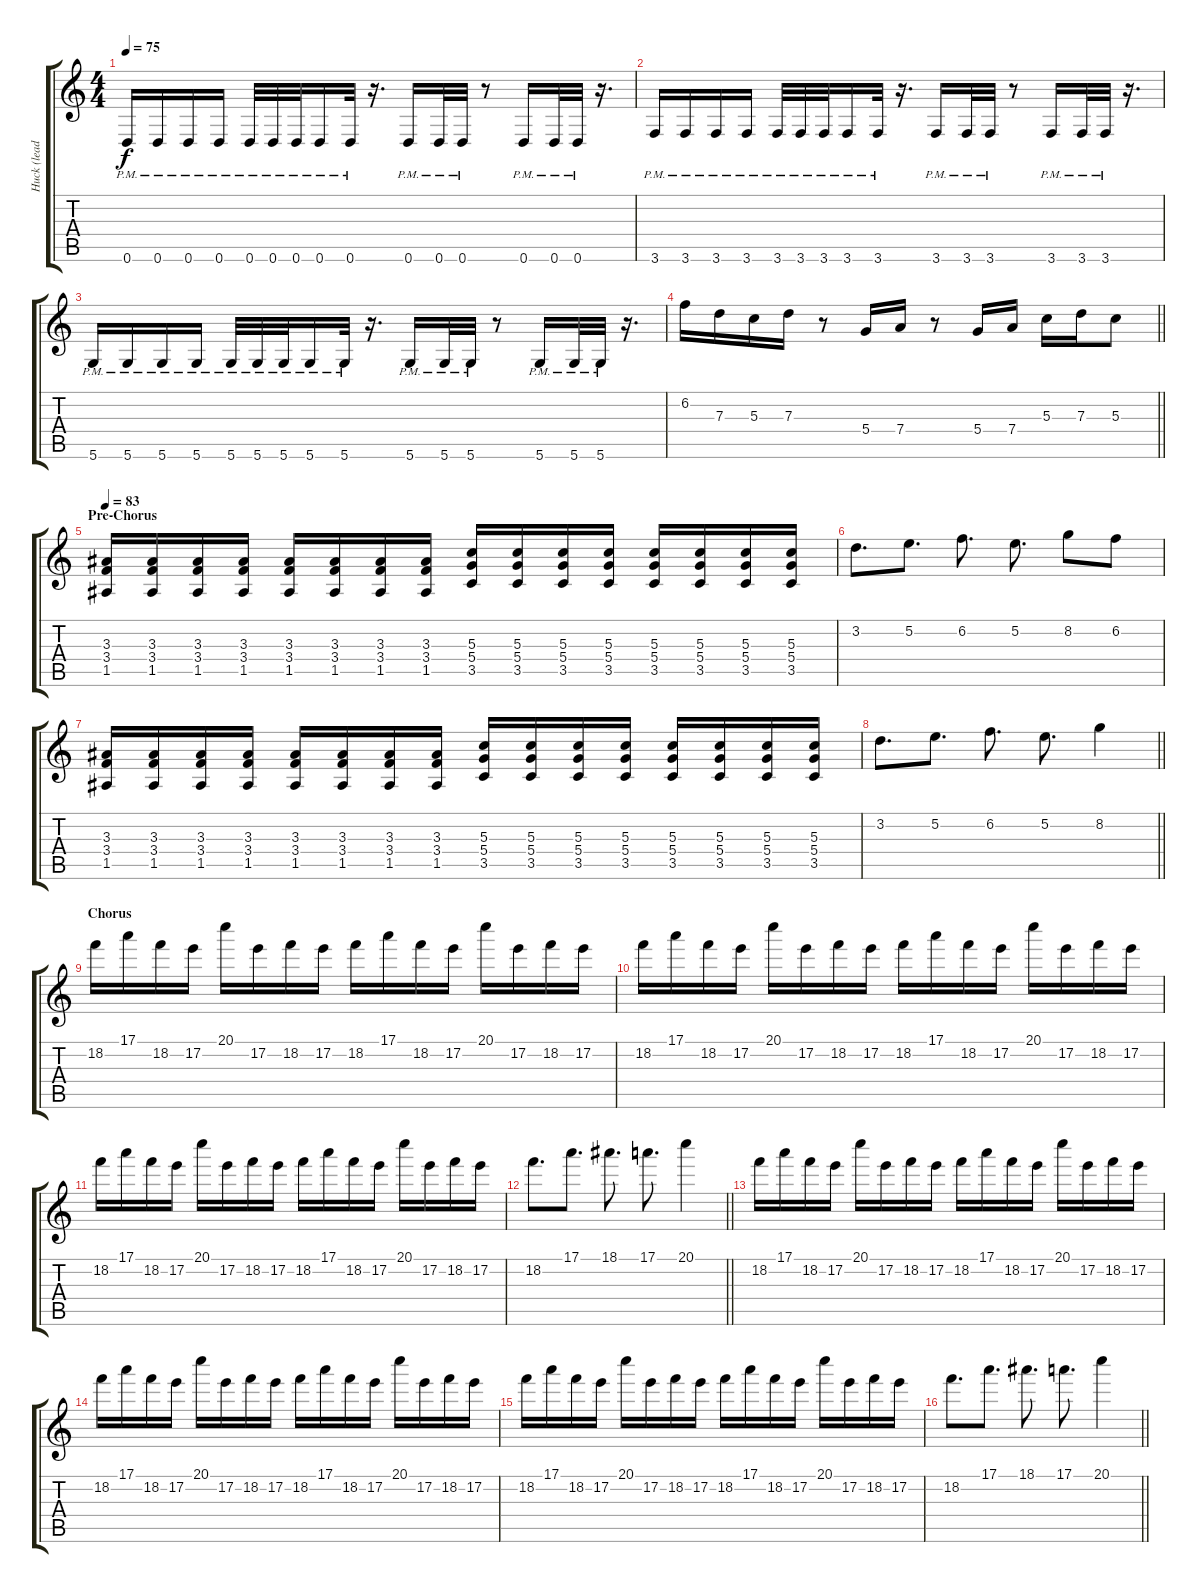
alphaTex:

\track ("Huck (lead II)" "Huck (lead") {instrument overdrivenguitar}
\staff {score tabs}
\tuning (E4 B3 G3 D3 A2 D2) {hide}
\ts (4 4)
\tempo 75
\clef g2
\ks c
0.6{pm}.16{dy f} 0.6{pm}.16 0.6{pm}.16 0.6{pm}.16 0.6{pm}.32 0.6{pm}.32 0.6{pm}.32 0.6{pm}.16 0.6{pm}.32 r.16{d} 0.6{pm}.16 0.6{pm}.32 0.6{pm}.32 r.8 0.6{pm}.16 0.6{pm}.32 0.6{pm}.32 r.16{d} |
3.6{pm}.16 3.6{pm}.16 3.6{pm}.16 3.6{pm}.16 3.6{pm}.32 3.6{pm}.32 3.6{pm}.32 3.6{pm}.16 3.6{pm}.32 r.16{d} 3.6{pm}.16 3.6{pm}.32 3.6{pm}.32 r.8 3.6{pm}.16 3.6{pm}.32 3.6{pm}.32 r.16{d} |
5.6{pm}.16 5.6{pm}.16 5.6{pm}.16 5.6{pm}.16 5.6{pm}.32 5.6{pm}.32 5.6{pm}.32 5.6{pm}.16 5.6{pm}.32 r.16{d} 5.6{pm}.16 5.6{pm}.32 5.6{pm}.32 r.8 5.6{pm}.16 5.6{pm}.32 5.6{pm}.32 r.16{d} |
\barLineRight lightlight
6.2.16 7.3.16 5.3.16 7.3.16 r.8 5.4.16 7.4.16 r.8 5.4.16 7.4.16 5.3.16 7.3.16 5.3.8 |
\section ("" "Pre-Chorus")
\tempo 83
(3.3 3.4 1.5).16 (3.3 3.4 1.5).16 (3.3 3.4 1.5).16 (3.3 3.4 1.5).16 (3.3 3.4 1.5).16 (3.3 3.4 1.5).16 (3.3 3.4 1.5).16 (3.3 3.4 1.5).16 (5.3 5.4 3.5).16 (5.3 5.4 3.5).16 (5.3 5.4 3.5).16 (5.3 5.4 3.5).16 (5.3 5.4 3.5).16 (5.3 5.4 3.5).16 (5.3 5.4 3.5).16 (5.3 5.4 3.5).16 |
3.2.8{d} 5.2.8{d} 6.2.8{d} 5.2.8{d} 8.2.8 6.2.8 |
(3.3 3.4 1.5).16 (3.3 3.4 1.5).16 (3.3 3.4 1.5).16 (3.3 3.4 1.5).16 (3.3 3.4 1.5).16 (3.3 3.4 1.5).16 (3.3 3.4 1.5).16 (3.3 3.4 1.5).16 (5.3 5.4 3.5).16 (5.3 5.4 3.5).16 (5.3 5.4 3.5).16 (5.3 5.4 3.5).16 (5.3 5.4 3.5).16 (5.3 5.4 3.5).16 (5.3 5.4 3.5).16 (5.3 5.4 3.5).16 |
\barLineRight lightlight
3.2.8{d} 5.2.8{d} 6.2.8{d} 5.2.8{d} 8.2.4 |
\section ("" "Chorus")
18.2.16 17.1.16 18.2.16 17.2.16 20.1.16 17.2.16 18.2.16 17.2.16 18.2.16 17.1.16 18.2.16 17.2.16 20.1.16 17.2.16 18.2.16 17.2.16 |
18.2.16 17.1.16 18.2.16 17.2.16 20.1.16 17.2.16 18.2.16 17.2.16 18.2.16 17.1.16 18.2.16 17.2.16 20.1.16 17.2.16 18.2.16 17.2.16 |
18.2.16 17.1.16 18.2.16 17.2.16 20.1.16 17.2.16 18.2.16 17.2.16 18.2.16 17.1.16 18.2.16 17.2.16 20.1.16 17.2.16 18.2.16 17.2.16 |
\barLineRight lightlight
18.2.8{d} 17.1.8{d} 18.1.8{d} 17.1.8{d} 20.1.4 |
18.2.16 17.1.16 18.2.16 17.2.16 20.1.16 17.2.16 18.2.16 17.2.16 18.2.16 17.1.16 18.2.16 17.2.16 20.1.16 17.2.16 18.2.16 17.2.16 |
18.2.16 17.1.16 18.2.16 17.2.16 20.1.16 17.2.16 18.2.16 17.2.16 18.2.16 17.1.16 18.2.16 17.2.16 20.1.16 17.2.16 18.2.16 17.2.16 |
18.2.16 17.1.16 18.2.16 17.2.16 20.1.16 17.2.16 18.2.16 17.2.16 18.2.16 17.1.16 18.2.16 17.2.16 20.1.16 17.2.16 18.2.16 17.2.16 |
\barLineRight lightlight
18.2.8{d} 17.1.8{d} 18.1.8{d} 17.1.8{d} 20.1.4
